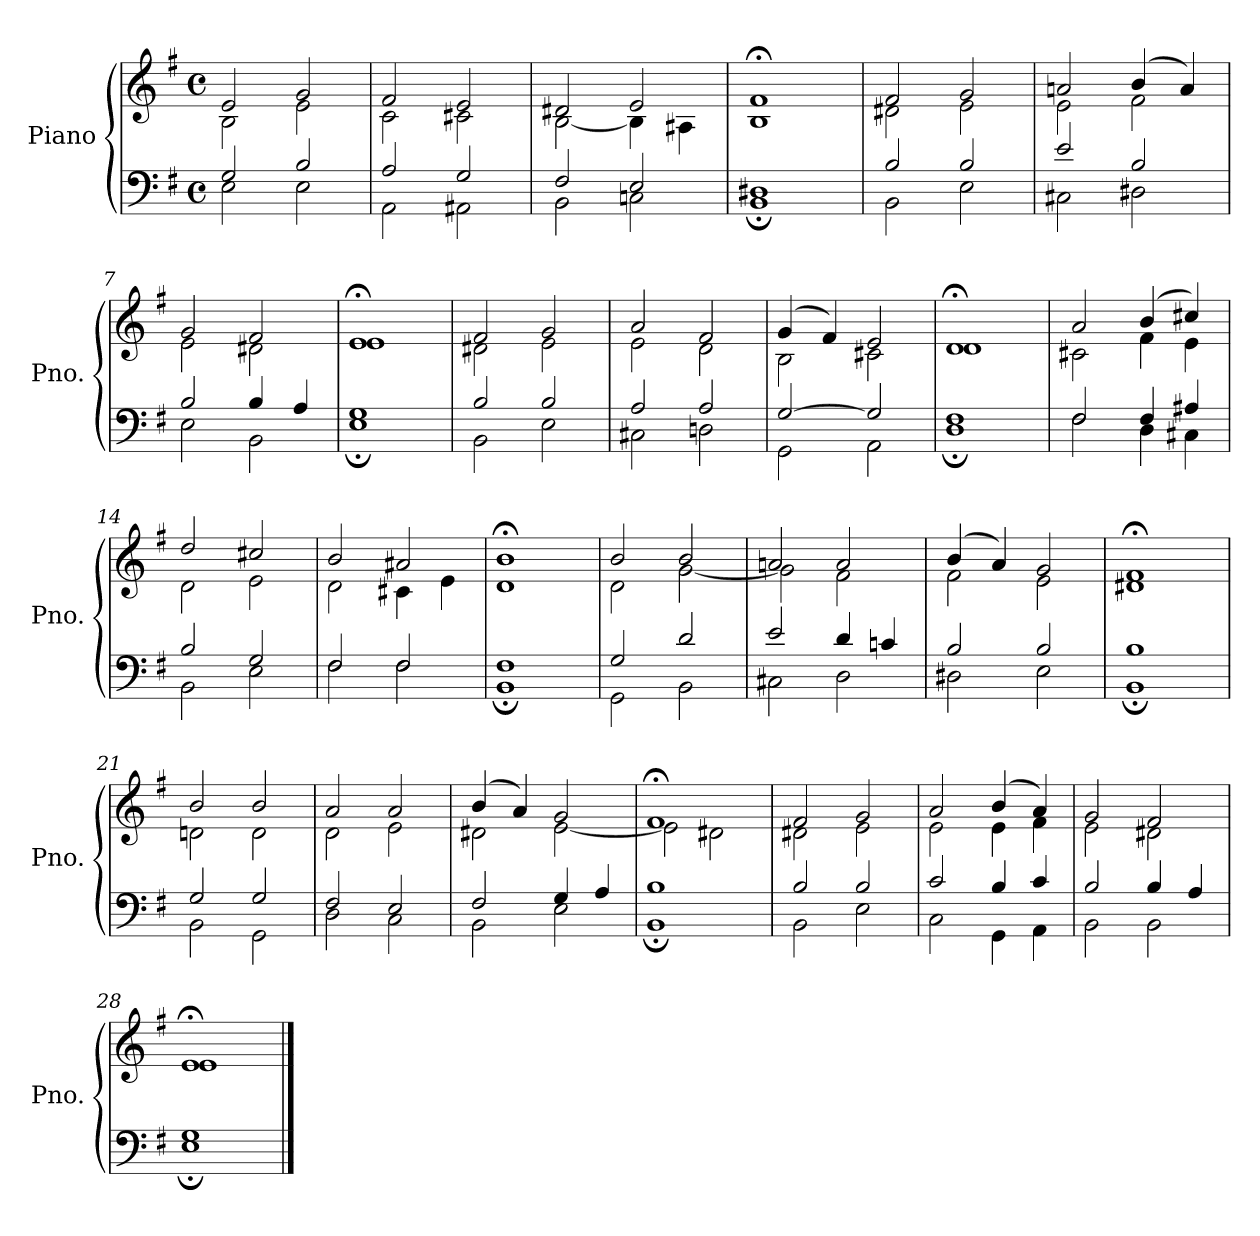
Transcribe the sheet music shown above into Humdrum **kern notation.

**kern	**kern
*part1	*part1
*staff2	*staff1
*I"Piano	*
*I'Pno.	*
*clefF4	*clefG2
*k[f#]	*k[f#]
*M4/4	*M4/4
*met(c)	*met(c)
=1	=1
*^	*^
2G/	2E\	2e/	2B\
2B/	2E\	2g/	2e\
=2	=2	=2	=2
2A/	2AA\	2f#/	2c\
2G/	2AA#X\	2e/	2c#X\
=3	=3	=3	=3
2F#/	2BB\	2d#X/	[2B\
2E/	2Cn\	2e/	4B\]
.	.	.	4A#X\
=4	=4	=4	=4
1D#X	1BB;	1f#;<	1B
=5	=5	=5	=5
2B/	2BB\	2f#/	2d#X\
2B/	2E\	2g/	2e\
=6	=6	=6	=6
2e/	2C#X\	2an/	2e\
2B/	2D#X\	(4b/	2f#\
.	.	4a/)	.
=7	=7	=7	=7
2B/	2E\	2g/	2e\
4B/	2BB\	2f#/	2d#X\
4A/	.	.	.
!!LO:LB:g=z	!!
=8	=8	=8	=8
1G	1E;	1e;<	1e
=9	=9	=9	=9
2B/	2BB\	2f#/	2d#X\
2B/	2E\	2g/	2e\
=10	=10	=10	=10
2A/	2C#X\	2a/	2e\
2A/	2Dn\	2f#/	2d\
=11	=11	=11	=11
[2G/	2GG\	(4g/	2B\
.	.	4f#/)	.
2G/]	2AA\	2e/	2c#X\
=12	=12	=12	=12
1F#	1D;	1d;<	1d
=13	=13	=13	=13
2F#/	2F#\	2a/	2c#X\
4F#/	4D\	(4b/	4f#\
4A#X/	4C#X\	4cc#X/)	4e\
=14	=14	=14	=14
2B/	2BB\	2dd/	2d\
2G/	2E\	2cc#X/	2e\
!!LO:LB:g=z	!!
=15	=15	=15	=15
2F#/	2F#\	2b/	2d\
2F#/	2F#\	2a#X/	4c#X\
.	.	.	4e\
=16	=16	=16	=16
1F#	1BB;	1b;<	1d
=17	=17	=17	=17
2G/	2GG\	2b/	2d\
2d/	2BB\	2b/	[2g\
=18	=18	=18	=18
2e/	2C#X\	2an/	2g\]
4d/	2D\	2a/	2f#\
4cn/	.	.	.
=19	=19	=19	=19
2B/	2D#X\	(4b/	2f#\
.	.	4a/)	.
2B/	2E\	2g/	2e\
=20	=20	=20	=20
1B	1BB;	1f#;<	1d#X
=21	=21	=21	=21
2G/	2BB\	2b/	2dn\
2G/	2GG\	2b/	2d\
!!LO:LB:g=z	!!
=22	=22	=22	=22
2F#/	2D\	2a/	2d\
2E/	2C\	2a/	2e\
=23	=23	=23	=23
2F#/	2BB\	(4b/	2d#X\
.	.	4a/)	.
4G/	2E\	2g/	[2e\
4A/	.	.	.
=24	=24	=24	=24
1B	1BB;	1f#;<	2e\]
.	.	.	2d#X\
=25	=25	=25	=25
2B/	2BB\	2f#/	2d#X\
2B/	2E\	2g/	2e\
=26	=26	=26	=26
2c/	2C\	2a/	2e\
4B/	4GG\	(4b/	4e\
4c/	4AA\	4a/)	4f#\
=27	=27	=27	=27
2B/	2BB\	2g/	2e\
4B/	2BB\	2f#/	2d#X\
4A/	.	.	.
=28	=28	=28	=28
1G	1E;	1e;<	1e
*v	*v	*	*
*	*v	*v
==	==
*-	*-
